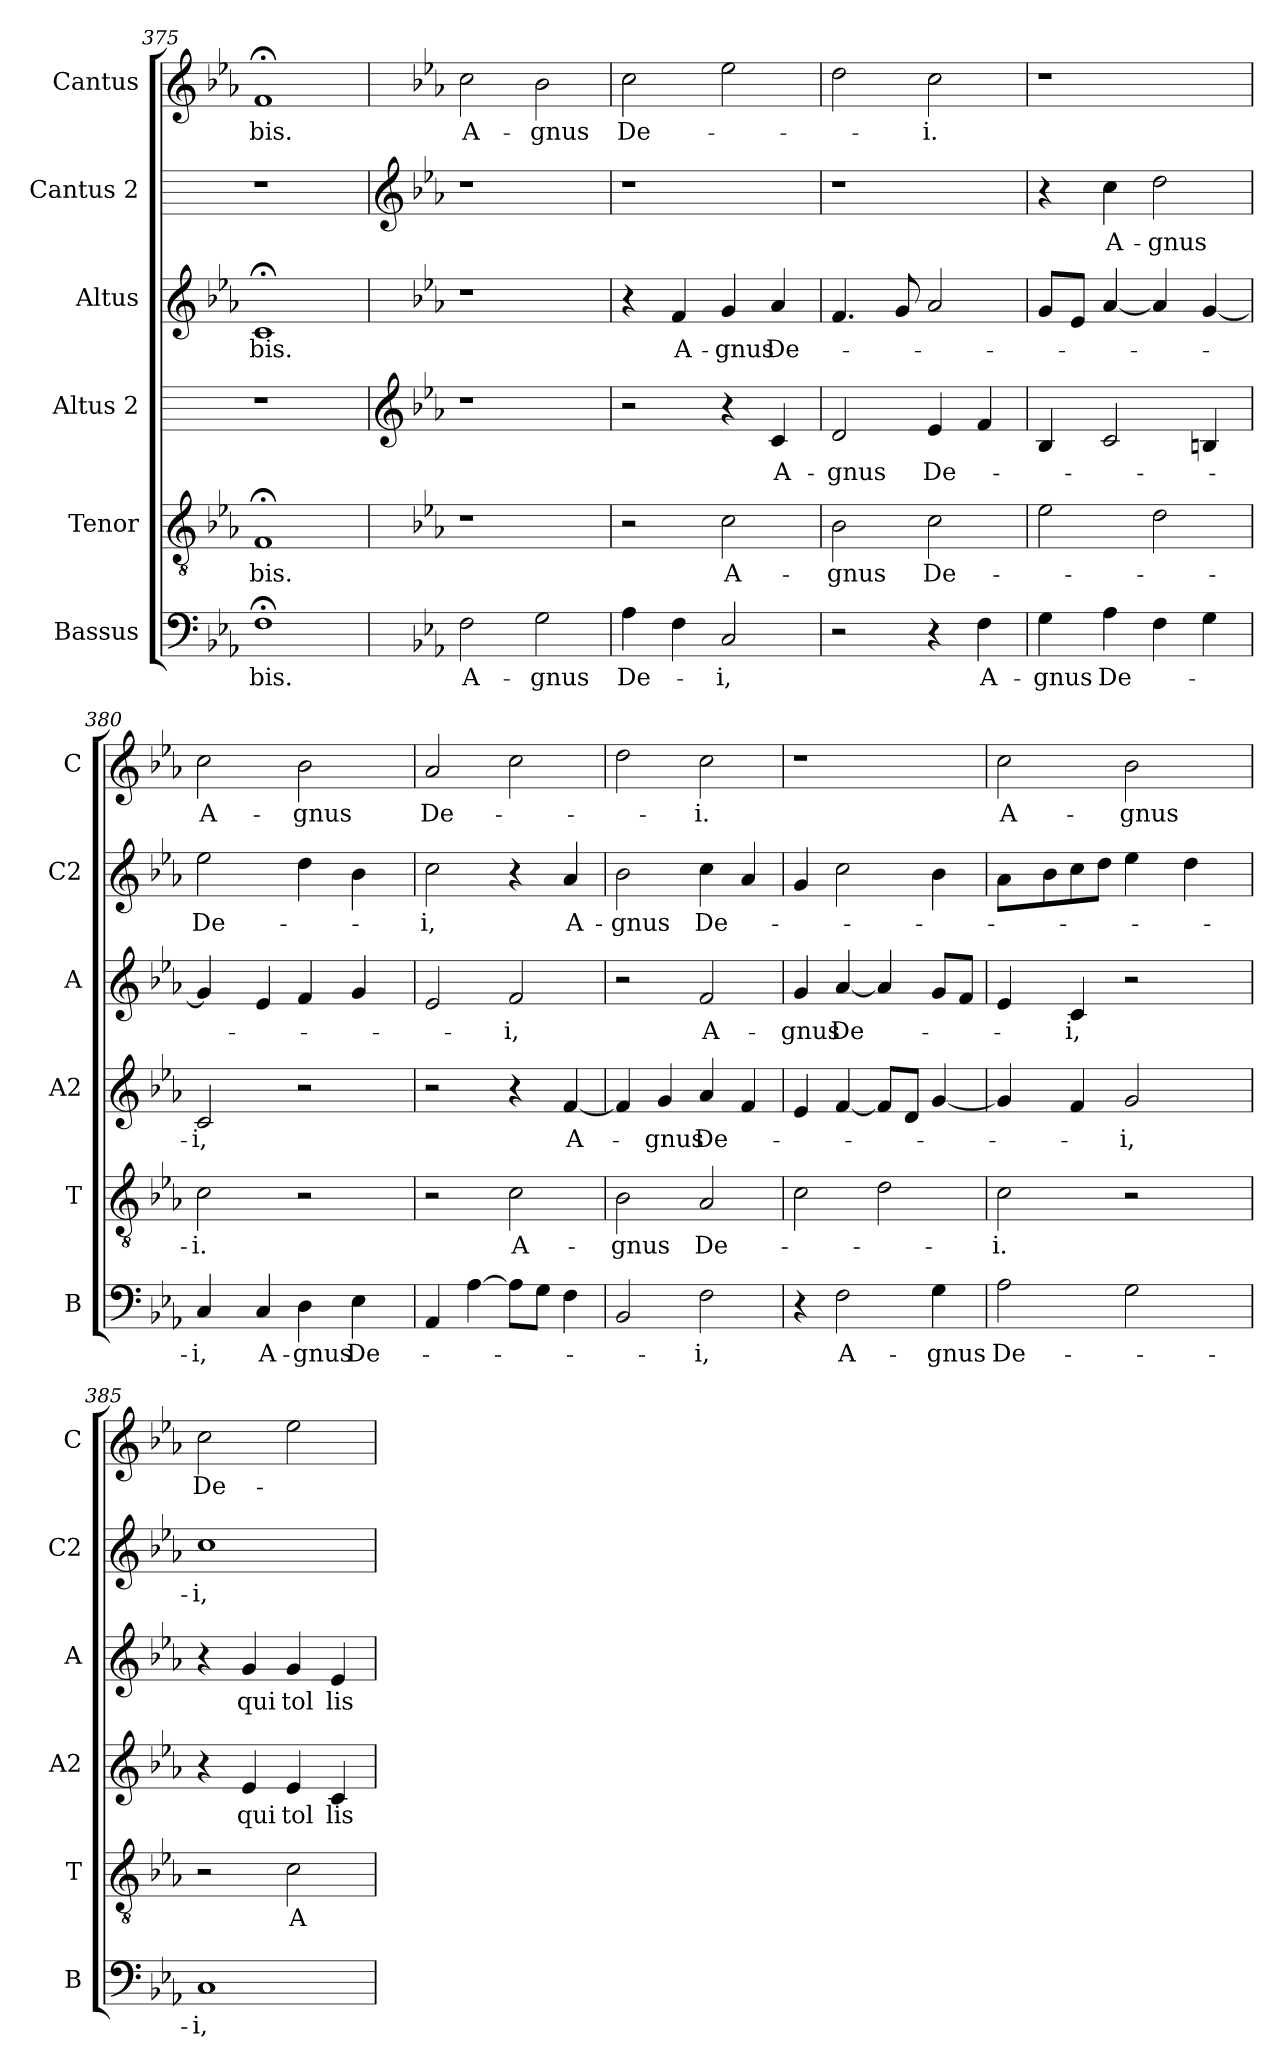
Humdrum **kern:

**kern	**text	**kern	**text	**kern	**text	**kern	**text	**kern	**text	**kern	**text
*part6	*part6	*part5	*part5	*part4	*part4	*part3	*part3	*part2	*part2	*part1	*part1
*staff6	*staff6	*staff5	*staff5	*staff4	*staff4	*staff3	*staff3	*staff2	*staff2	*staff1	*staff1
*I"Bassus	*	*I"Tenor	*	*I"Altus 2	*	*I"Altus	*	*I"Cantus 2	*	*I"Cantus	*
*I'B	*	*I'T	*	*I'A2	*	*I'A	*	*I'C2	*	*I'C	*
*clefF4	*	*clefGv2	*	*	*	*clefG2	*	*	*	*clefG2	*
*k[b-e-a-]	*	*k[b-e-a-]	*	*	*	*k[b-e-a-]	*	*	*	*k[b-e-a-]	*
*E-:	*	*E-:	*	*	*	*E-:	*	*	*	*E-:	*
=375	=375	=375	=375	=375	=375	=375	=375	=375	=375	=375	=375
!	!LO:LY:b:cj	!	!LO:LY:b:cj	!	!	!	!LO:LY:b:cj	!	!	!	!LO:LY:b:cj
1F;<	-bis.	1F;<	-bis.	1r	.	1c;<	-bis.	1r	.	1f;<	bis.
!!LO:PB:g=z
=376	=376!	=376	=376!	=376	=376!	=376	=376!	=376	=376!	=376!	=376!
*	*	*	*	*clefG2	*	*	*	*clefG2	*	*	*
*	*	*	*	*k[b-e-a-]	*	*	*	*k[b-e-a-]	*	*	*
*	*	*	*	*E-:	*	*	*	*E-:	*	*	*
!	!LO:LY:b:cj	!	!	!	!	!	!	!	!	!	!LO:LY:b:cj
2F\	A-	1r	.	1r	.	1r	.	1r	.	2cc\	A-
!	!LO:LY:b:cj	!	!	!	!	!	!	!	!	!	!LO:LY:b:cj
2G\	-gnus	.	.	.	.	.	.	.	.	2b-\	-gnus
=377	=377	=377	=377	=377	=377	=377	=377	=377	=377	=377	=377
!	!LO:LY:b	!	!	!	!	!	!	!	!	!	!LO:LY:b:cj
4A-\	De-	2r	.	2r	.	4r	.	1r	.	2cc\	De-
!	!	!	!	!	!	!	!LO:LY:b:cj	!	!	!	!
4F\	.	.	.	.	.	4f/	A-	.	.	.	.
!	!LO:LY:b:cj	!	!LO:LY:b:cj	!	!	!	!LO:LY:b:cj	!	!	!	!
2C/	-i,	2c\	A-	4r	.	4g/	-gnus	.	.	2ee-\	.
!	!	!	!	!	!LO:LY:b:cj	!	!LO:LY:b	!	!	!	!
.	.	.	.	4c/	A-	4a-/	De-	.	.	.	.
=378	=378	=378	=378	=378	=378	=378	=378	=378	=378	=378	=378
!	!	!	!LO:LY:b:cj	!	!LO:LY:b:cj	!	!	!	!	!	!
2r	.	2B-\	-gnus	2d/	-gnus	4.f/	.	1r	.	2dd\	.
.	.	.	.	.	.	8g/	.	.	.	.	.
!	!	!	!LO:LY:b:cj	!	!LO:LY:b	!	!	!	!	!	!LO:LY:b:cj
4r	.	2c\	De-	4e-/	De-	2a-/	.	.	.	2cc\	-i.
!	!LO:LY:b:cj	!	!	!	!	!	!	!	!	!	!
4F\	A-	.	.	4f/	.	.	.	.	.	.	.
=379	=379	=379	=379	=379	=379	=379	=379	=379	=379	=379	=379
!	!LO:LY:b:cj	!	!	!	!	!	!	!	!	!	!
4G\	-gnus	2e-\	.	4B-/	.	8g/L	.	4r	.	1r	.
.	.	.	.	.	.	8e-/J	.	.	.	.	.
!	!LO:LY:b	!	!	!	!	!	!	!	!LO:LY:b:cj	!	!
4A-\	De-	.	.	2c/	.	[<4a-/	.	4cc\	A-	.	.
!	!	!	!	!	!	!	!	!	!LO:LY:b:cj	!	!
4F\	.	2d\	.	.	.	4a-/]	.	2dd\	-gnus	.	.
4G\	.	.	.	4Bn/	.	[>4g/	.	.	.	.	.
!!LO:LB:g=z
=380	=380	=380	=380	=380	=380	=380	=380	=380	=380	=380	=380
!	!LO:LY:b:cj	!	!LO:LY:b:cj	!	!LO:LY:b:cj	!	!	!	!LO:LY:b:cj	!	!LO:LY:b:cj
*	*	*	*	*	*	*^	*	*	*	*	*
4C/	-i,	2c\	-i.	2c/	-i,	4g/]	16ryy	.	2ee-\	De-	2cc\	A-
.	.	.	.	.	.	.	64ryy	.	.	.	.	.
.	.	.	.	.	.	.	2ryy	.	.	.	.	.
!	!LO:LY:b:cj	!	!	!	!	!	!	!	!	!	!	!
4C/	A-	.	.	.	.	4e-/	.	.	.	.	.	.
!	!LO:LY:b:cj	!	!	!	!	!	!	!	!	!	!	!LO:LY:b:cj
4D\	-gnus	2r	.	2r	.	4f/	.	.	4dd\	.	2b-\	-gnus
.	.	.	.	.	.	.	4ryy	.	.	.	.	.
!	!LO:LY:b	!	!	!	!	!	!	!	!	!	!	!
4E-\	De-	.	.	.	.	4g/	.	.	4b-\	.	.	.
.	.	.	.	.	.	.	8ryy	.	.	.	.	.
.	.	.	.	.	.	.	32.ryy	.	.	.	.	.
=381	=381	=381	=381	=381	=381	=381	=381	=381	=381	=381	=381	=381
!	!	!	!	!	!	!	!	!	!	!LO:LY:b:cj	!	!LO:LY:b:cj
*	*	*	*	*	*	*v	*v	*	*	*	*	*
4AA-/	.	2r	.	2r	.	2e-/	.	2cc\	-i,	2a-/	De-
[>4A-\	.	.	.	.	.	.	.	.	.	.	.
!	!	!	!LO:LY:b:cj	!	!	!	!LO:LY:b:cj	!	!	!	!
8A-\L]	.	2c\	A-	4r	.	2f/	-i,	4r	.	2cc\	.
8G\J	.	.	.	.	.	.	.	.	.	.	.
!	!	!	!	!	!LO:LY:b:cj	!	!	!	!LO:LY:b:cj	!	!
4F\	.	.	.	[<4f/	A-	.	.	4a-/	A-	.	.
=382	=382	=382	=382	=382	=382	=382	=382	=382	=382	=382	=382
!	!	!	!LO:LY:b:cj	!	!	!	!	!	!LO:LY:b:cj	!	!
2BB-/	.	2B-\	-gnus	4f/]	.	2r	.	2b-\	-gnus	2dd\	.
!	!	!	!	!	!LO:LY:b:cj	!	!	!	!	!	!
.	.	.	.	4g/	-gnus	.	.	.	.	.	.
!	!LO:LY:b:cj	!	!LO:LY:b:cj	!	!LO:LY:b	!	!LO:LY:b:cj	!	!LO:LY:b	!	!LO:LY:b:cj
2F\	-i,	2A-/	De-	4a-/	De-	2f/	A-	4cc\	De-	2cc\	-i.
.	.	.	.	4f/	.	.	.	4a-/	.	.	.
=383	=383	=383	=383	=383	=383	=383	=383	=383	=383	=383	=383
!	!	!	!	!	!	!	!LO:LY:b:cj	!	!	!	!
4r	.	2c\	.	4e-/	.	4g/	-gnus	4g/	.	1r	.
!	!LO:LY:b:cj	!	!	!	!	!	!LO:LY:b	!	!	!	!
2F\	A-	.	.	[<4f/	.	[<4a-/	De-	2cc\	.	.	.
.	.	2d\	.	8f/L]	.	4a-/]	.	.	.	.	.
.	.	.	.	8d/J	.	.	.	.	.	.	.
!	!LO:LY:b:cj	!	!	!	!	!	!	!	!	!	!
4G\	-gnus	.	.	[>4g/	.	8g/L	.	4b-\	.	.	.
.	.	.	.	.	.	8f/J	.	.	.	.	.
!!LO:PB:g=z
=384	=384	=384	=384	=384	=384	=384	=384	=384	=384	=384	=384
!	!LO:LY:b:cj	!	!LO:LY:b:cj	!	!	!	!	!	!	!	!LO:LY:b:cj
*	*	*	*	*^	*	*^	*	*^	*	*	*
2A-\	De-	2c\	-i.	4g/]	64ryy	.	4e-/	16ryy	.	8a-\L	16ryy	.	2cc\	A-
.	.	.	.	.	2ryy	.	.	.	.	.	.	.	.	.
.	.	.	.	.	.	.	.	2...ryy	.	.	64ryy	.	.	.
.	.	.	.	.	.	.	.	.	.	.	2ryy	.	.	.
.	.	.	.	.	.	.	.	.	.	8b-\	.	.	.	.
!	!	!	!	!	!	!	!	!	!LO:LY:b:cj	!	!	!	!	!
.	.	.	.	4f/	.	.	4c/	.	-i,	8cc\	.	.	.	.
.	.	.	.	.	.	.	.	.	.	8dd\J	.	.	.	.
!	!	!	!	!	!	!LO:LY:b:cj	!	!	!	!	!	!	!	!LO:LY:b:cj
2G\	.	2r	.	2g/	.	-i,	2r	.	.	4ee-\	.	.	2b-\	-gnus
.	.	.	.	.	4ryy	.	.	.	.	.	.	.	.	.
.	.	.	.	.	.	.	.	.	.	.	4ryy	.	.	.
.	.	.	.	.	.	.	.	.	.	4dd\	.	.	.	.
.	.	.	.	.	8...ryy	.	.	.	.	.	.	.	.	.
.	.	.	.	.	.	.	.	.	.	.	8ryy	.	.	.
.	.	.	.	.	.	.	.	.	.	.	32.ryy	.	.	.
=385	=385	=385	=385	=385	=385	=385	=385	=385	=385	=385	=385	=385	=385	=385
!	!LO:LY:b:cj	!	!	!	!	!	!	!	!	!	!	!LO:LY:b:cj	!	!LO:LY:b:cj
*	*	*	*	*v	*v	*	*	*	*	*v	*v	*	*	*
*	*	*	*	*	*	*v	*v	*	*	*	*	*
1C	-i,	2r	.	4r	.	4r	.	1cc	-i,	2cc\	De-
!	!	!	!	!	!LO:LY:b:cj	!	!LO:LY:b:cj	!	!	!	!
.	.	.	.	4e-/	qui	4g/	qui	.	.	.	.
!	!	!	!LO:LY:b:cj	!	!LO:LY:b:cj	!	!LO:LY:b:cj	!	!	!	!
.	.	2c\	A-	4e-/	tol	4g/	tol	.	.	2ee-\	.
!	!	!	!	!	!LO:LY:b:cj	!	!LO:LY:b:cj	!	!	!	!
.	.	.	.	4c/	lis	4e-/	lis	.	.	.	.
=	=	=	=	=	=	=	=	=	=	=	=
*-	*-	*-	*-	*-	*-	*-	*-	*-	*-	*-	*-
